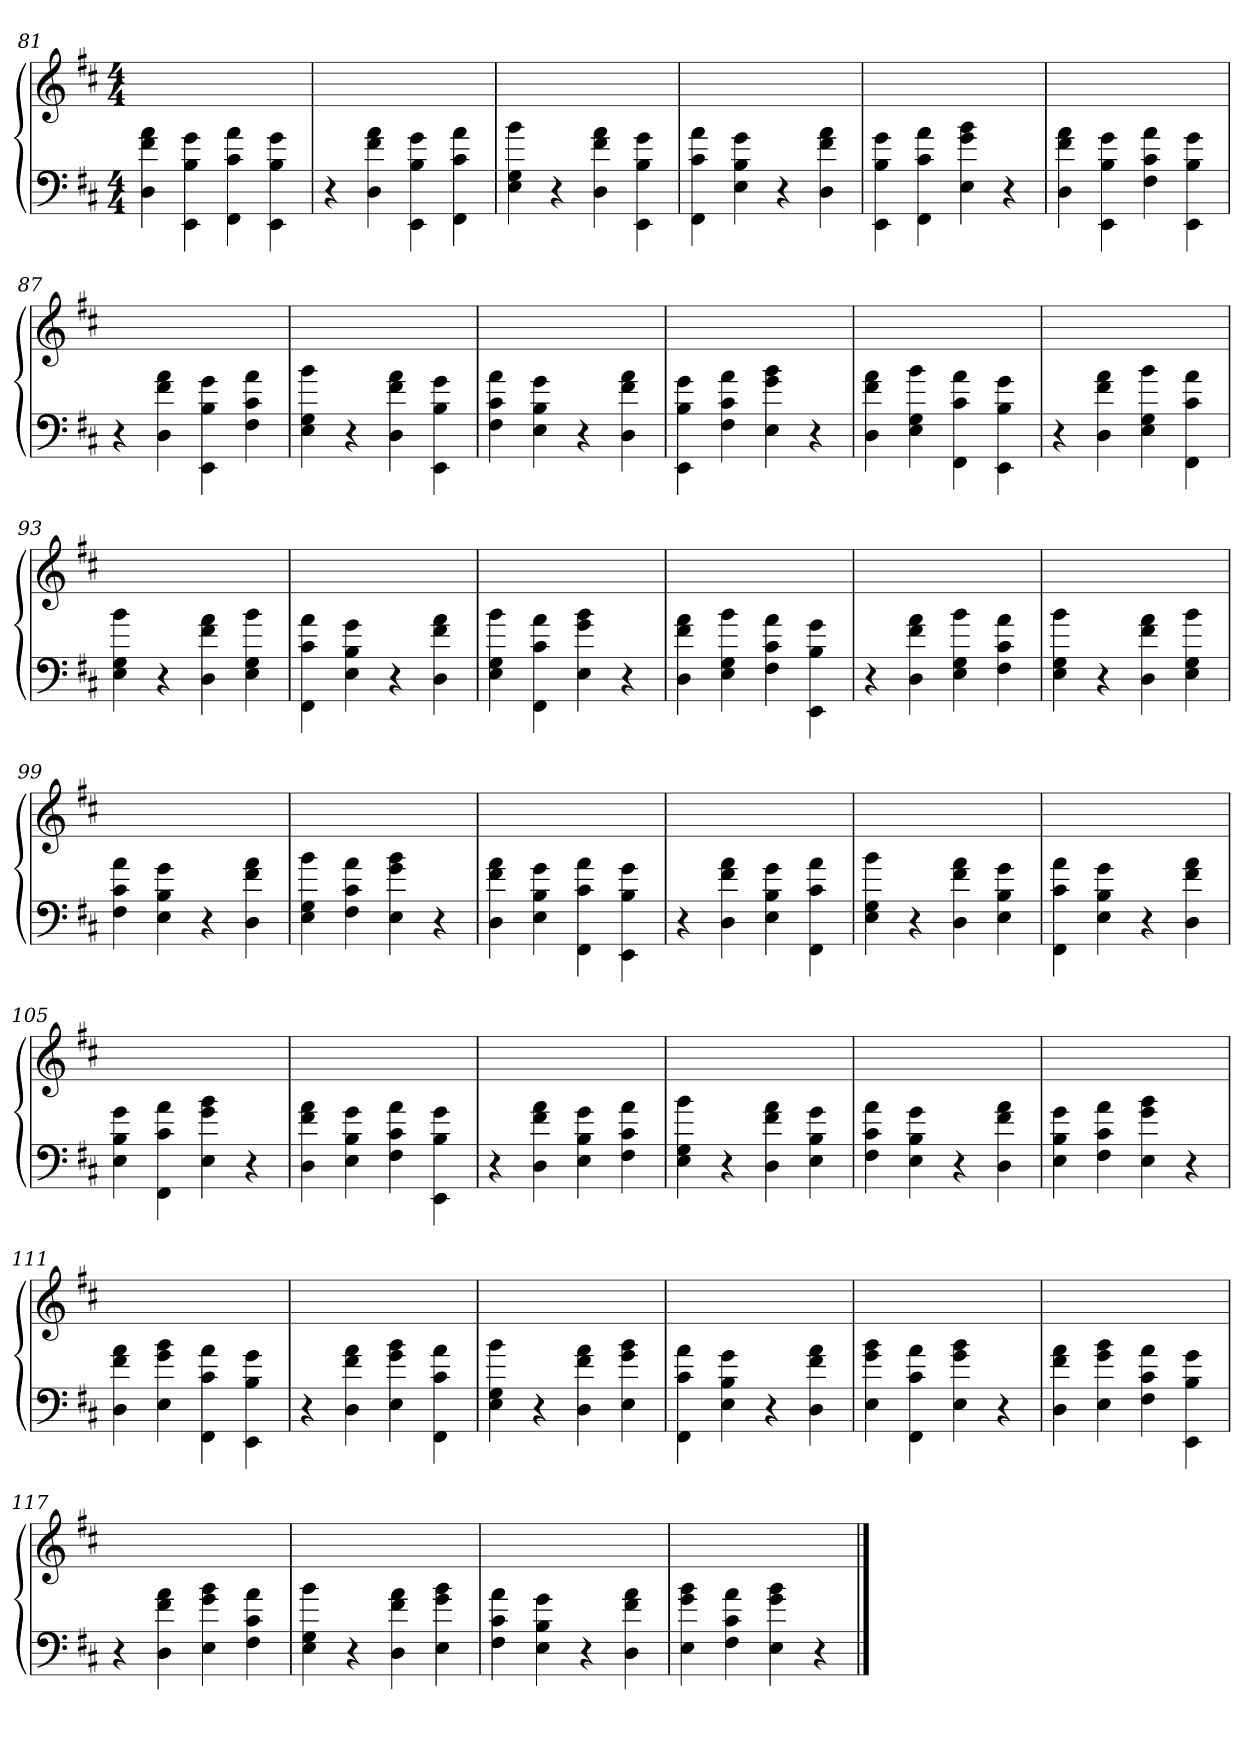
**kern	**kern
*part2	*part1
*staff2	*staff1
*clefF4	*clefG2
*k[f#c#]	*k[f#c#]
*D:	*D:
*M4/4	*M4/4
=81	=81
4D 4f# 4a	1ryy
4EE 4B 4g	.
4FF# 4c# 4a	.
4EE 4B 4g	.
=82	=82
4r	1ryy
4D 4f# 4a	.
4EE 4B 4g	.
4FF# 4c# 4a	.
=83	=83
4E 4G 4b	1ryy
4r	.
4D 4f# 4a	.
4EE 4B 4g	.
=84	=84
4FF# 4c# 4a	1ryy
4E 4B 4g	.
4r	.
4D 4f# 4a	.
=85	=85
4EE 4B 4g	1ryy
4FF# 4c# 4a	.
4E 4g 4b	.
4r	.
=86	=86
4D 4f# 4a	1ryy
4EE 4B 4g	.
4F# 4c# 4a	.
4EE 4B 4g	.
=87	=87
4r	1ryy
4D 4f# 4a	.
4EE 4B 4g	.
4F# 4c# 4a	.
=88	=88
4E 4G 4b	1ryy
4r	.
4D 4f# 4a	.
4EE 4B 4g	.
=89	=89
4F# 4c# 4a	1ryy
4E 4B 4g	.
4r	.
4D 4f# 4a	.
=90	=90
4EE 4B 4g	1ryy
4F# 4c# 4a	.
4E 4g 4b	.
4r	.
=91	=91
4D 4f# 4a	1ryy
4E 4G 4b	.
4FF# 4c# 4a	.
4EE 4B 4g	.
=92	=92
4r	1ryy
4D 4f# 4a	.
4E 4G 4b	.
4FF# 4c# 4a	.
=93	=93
4E 4G 4b	1ryy
4r	.
4D 4f# 4a	.
4E 4G 4b	.
=94	=94
4FF# 4c# 4a	1ryy
4E 4B 4g	.
4r	.
4D 4f# 4a	.
=95	=95
4E 4G 4b	1ryy
4FF# 4c# 4a	.
4E 4g 4b	.
4r	.
=96	=96
4D 4f# 4a	1ryy
4E 4G 4b	.
4F# 4c# 4a	.
4EE 4B 4g	.
=97	=97
4r	1ryy
4D 4f# 4a	.
4E 4G 4b	.
4F# 4c# 4a	.
=98	=98
4E 4G 4b	1ryy
4r	.
4D 4f# 4a	.
4E 4G 4b	.
=99	=99
4F# 4c# 4a	1ryy
4E 4B 4g	.
4r	.
4D 4f# 4a	.
=100	=100
4E 4G 4b	1ryy
4F# 4c# 4a	.
4E 4g 4b	.
4r	.
=101	=101
4D 4f# 4a	1ryy
4E 4B 4g	.
4FF# 4c# 4a	.
4EE 4B 4g	.
=102	=102
4r	1ryy
4D 4f# 4a	.
4E 4B 4g	.
4FF# 4c# 4a	.
=103	=103
4E 4G 4b	1ryy
4r	.
4D 4f# 4a	.
4E 4B 4g	.
=104	=104
4FF# 4c# 4a	1ryy
4E 4B 4g	.
4r	.
4D 4f# 4a	.
=105	=105
4E 4B 4g	1ryy
4FF# 4c# 4a	.
4E 4g 4b	.
4r	.
=106	=106
4D 4f# 4a	1ryy
4E 4B 4g	.
4F# 4c# 4a	.
4EE 4B 4g	.
=107	=107
4r	1ryy
4D 4f# 4a	.
4E 4B 4g	.
4F# 4c# 4a	.
=108	=108
4E 4G 4b	1ryy
4r	.
4D 4f# 4a	.
4E 4B 4g	.
=109	=109
4F# 4c# 4a	1ryy
4E 4B 4g	.
4r	.
4D 4f# 4a	.
=110	=110
4E 4B 4g	1ryy
4F# 4c# 4a	.
4E 4g 4b	.
4r	.
=111	=111
4D 4f# 4a	1ryy
4E 4g 4b	.
4FF# 4c# 4a	.
4EE 4B 4g	.
=112	=112
4r	1ryy
4D 4f# 4a	.
4E 4g 4b	.
4FF# 4c# 4a	.
=113	=113
4E 4G 4b	1ryy
4r	.
4D 4f# 4a	.
4E 4g 4b	.
=114	=114
4FF# 4c# 4a	1ryy
4E 4B 4g	.
4r	.
4D 4f# 4a	.
=115	=115
4E 4g 4b	1ryy
4FF# 4c# 4a	.
4E 4g 4b	.
4r	.
=116	=116
4D 4f# 4a	1ryy
4E 4g 4b	.
4F# 4c# 4a	.
4EE 4B 4g	.
=117	=117
4r	1ryy
4D 4f# 4a	.
4E 4g 4b	.
4F# 4c# 4a	.
=118	=118
4E 4G 4b	1ryy
4r	.
4D 4f# 4a	.
4E 4g 4b	.
=119	=119
4F# 4c# 4a	1ryy
4E 4B 4g	.
4r	.
4D 4f# 4a	.
=120	=120
4E 4g 4b	1ryy
4F# 4c# 4a	.
4E 4g 4b	.
4r	.
==	==
*-	*-
